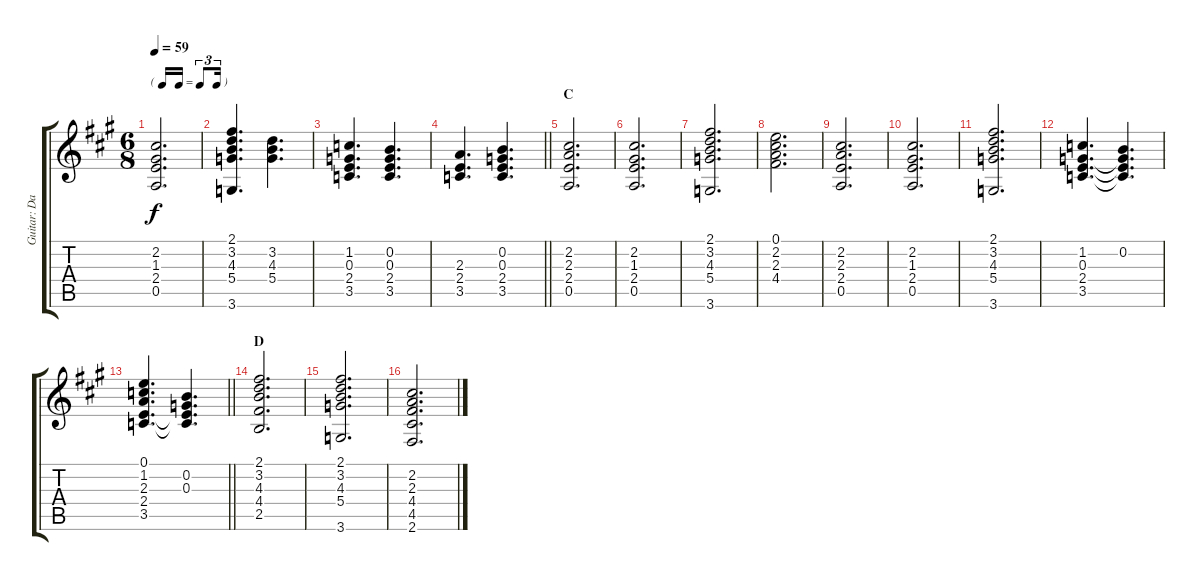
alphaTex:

\track ("Guitar: David Gilmour" "Guitar: Da") {instrument acousticguitarnylon}
\staff {score tabs}
\tuning (E4 B3 G3 D3 A2 E2) {hide}
\ts (6 8)
\tf triplet16th
\tempo 59
\clef g2
\ks a
(2.2 1.3 2.4 0.5).2{d dy f} |
(2.1 3.2 4.3 5.4 3.6).4{d} (3.2 4.3 5.4).4{d} |
(1.2 0.3 2.4 3.5).4{d} (0.2 0.3 2.4 3.5).4{d} |
\barLineRight lightlight
(2.3 2.4 3.5).4{d} (0.2 0.3 2.4 3.5).4{d} |
\section ("" "C")
(2.2 2.3 2.4 0.5).2{d} |
(2.2 1.3 2.4 0.5).2{d} |
(2.1 3.2 4.3 5.4 3.6).2{d} |
(0.1 2.2 2.3 4.4).2{d} |
(2.2 2.3 2.4 0.5).2{d} |
(2.2 1.3 2.4 0.5).2{d} |
(2.1 3.2 4.3 5.4 3.6).2{d} |
(1.2 0.3 2.4 3.5).4{d} (0.2 0.3{t} 2.4{t} 3.5{t}).4{d} |
\barLineRight lightlight
(0.1 1.2 2.3 2.4 3.5).4{d} (0.2 0.3 2.4{t} 3.5{t}).4{d} |
\section ("" "D")
(2.1 3.2 4.3 4.4 2.5).2{d} |
(2.1 3.2 4.3 5.4 3.6).2{d} |
(2.2 2.3 4.4 4.5 2.6).2{d}
